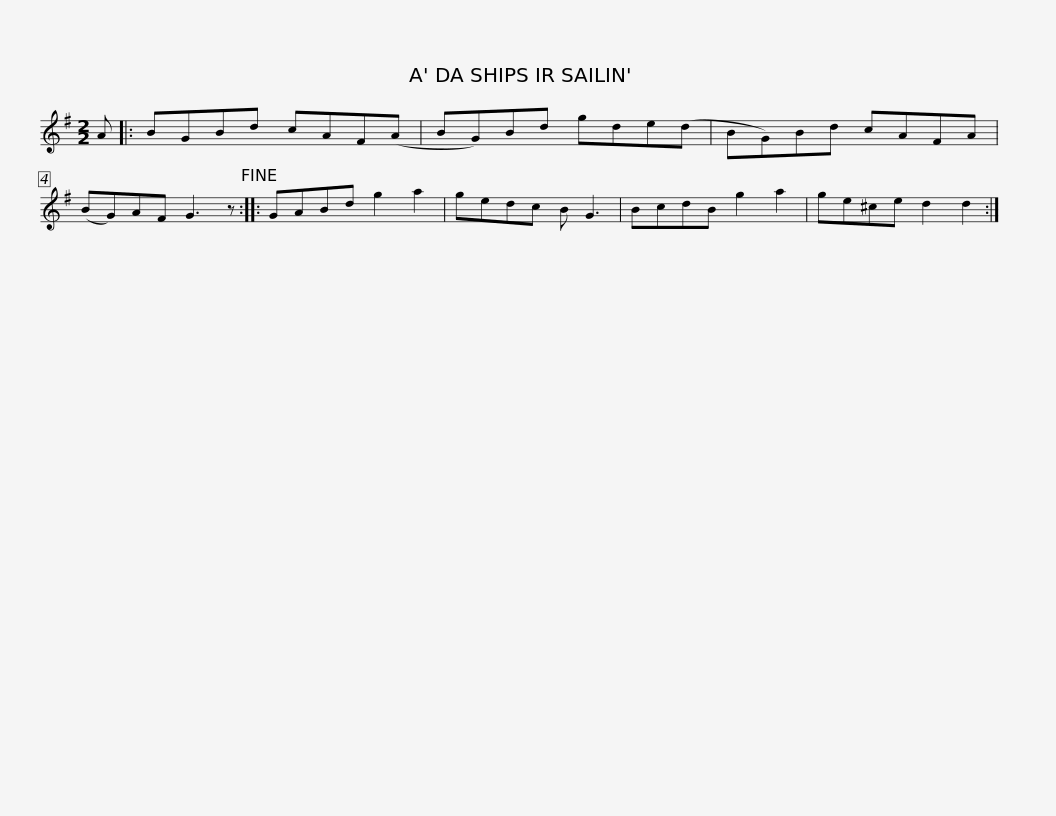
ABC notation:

X:1
L:1/8
M:2/2
I:linebreak $
K:G
V:1 treble
V:1
 A |: BGBd cAF(A | BG)Bd gde(d | BG)Bd cAFA | (BG)AF G3 z!fine! :: %5
 GABd g2 a2 |$ gedc B G3 | BcdB g2 a2 | ge^ce d2 d2 :| %9
